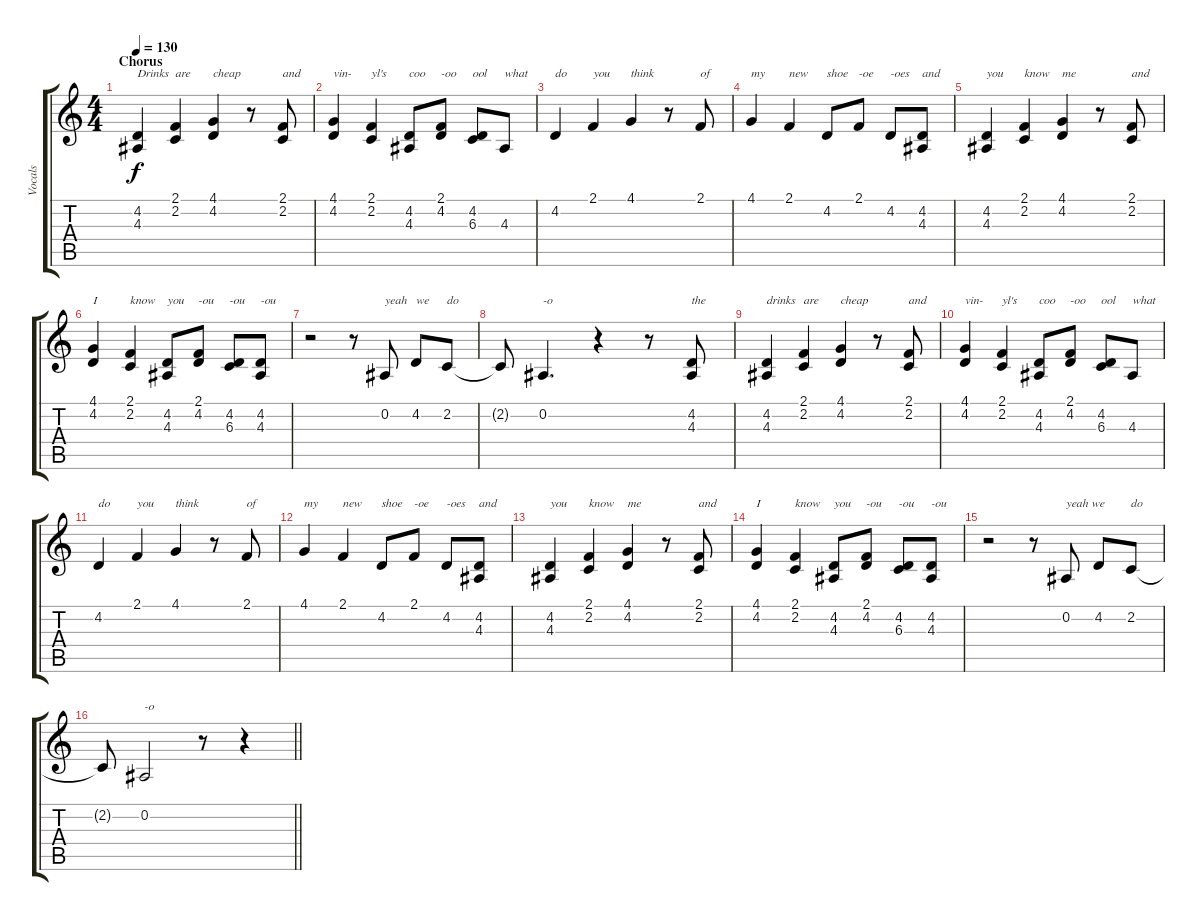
\track ("Vocals" "Vocals") {instrument synthvoice}
\staff {score tabs}
\tuning (Eb4 Bb3 Gb3 Db3 Ab2 Eb2) {hide}
\ts (4 4)
\section ("" "Chorus")
\tempo 130
\clef g2
\ks c
(4.2 4.3).4{txt "Drinks" dy f} (2.1 2.2).4{txt "are"} (4.1 4.2).4{txt "cheap"} r.8 (2.1 2.2).8{txt "and"} |
(4.1 4.2).4{txt "vin-"} (2.1 2.2).4{txt "yl's"} (4.2 4.3).8{txt "coo"} (2.1 4.2).8{txt "-oo"} (4.2 6.3).8{txt "ool"} 4.3.8{txt "what"} |
4.2.4{txt "do"} 2.1.4{txt "you"} 4.1.4{txt "think"} r.8 2.1.8{txt "of"} |
4.1.4{txt "my"} 2.1.4{txt "new"} 4.2.8{txt "shoe"} 2.1.8{txt "-oe"} 4.2.8{txt "-oes"} (4.2 4.3).8{txt "and"} |
(4.2 4.3).4{txt "you"} (2.1 2.2).4{txt "know"} (4.1 4.2).4{txt "me"} r.8 (2.1 2.2).8{txt "and"} |
(4.1 4.2).4{txt "I"} (2.1 2.2).4{txt "know"} (4.2 4.3).8{txt "you"} (2.1 4.2).8{txt "-ou"} (4.2 6.3).8{txt "-ou"} (4.2 4.3).8{txt "-ou"} |
r.2 r.8 0.2.8{txt "yeah"} 4.2.8{txt "we"} 2.2.8{txt "do"} |
2.2{t}.8 0.2.4{d txt "-o"} r.4 r.8 (4.2 4.3).8{txt "the"} |
(4.2 4.3).4{txt "drinks"} (2.1 2.2).4{txt "are"} (4.1 4.2).4{txt "cheap"} r.8 (2.1 2.2).8{txt "and"} |
(4.1 4.2).4{txt "vin-"} (2.1 2.2).4{txt "yl's"} (4.2 4.3).8{txt "coo"} (2.1 4.2).8{txt "-oo"} (4.2 6.3).8{txt "ool"} 4.3.8{txt "what"} |
4.2.4{txt "do"} 2.1.4{txt "you"} 4.1.4{txt "think"} r.8 2.1.8{txt "of"} |
4.1.4{txt "my"} 2.1.4{txt "new"} 4.2.8{txt "shoe"} 2.1.8{txt "-oe"} 4.2.8{txt "-oes"} (4.2 4.3).8{txt "and"} |
(4.2 4.3).4{txt "you"} (2.1 2.2).4{txt "know"} (4.1 4.2).4{txt "me"} r.8 (2.1 2.2).8{txt "and"} |
(4.1 4.2).4{txt "I"} (2.1 2.2).4{txt "know"} (4.2 4.3).8{txt "you"} (2.1 4.2).8{txt "-ou"} (4.2 6.3).8{txt "-ou"} (4.2 4.3).8{txt "-ou"} |
r.2 r.8 0.2.8{txt "yeah we"} 4.2.8 2.2.8{txt "do"} |
\barLineRight lightlight
2.2{t}.8 0.2.2{txt "-o"} r.8 r.4
